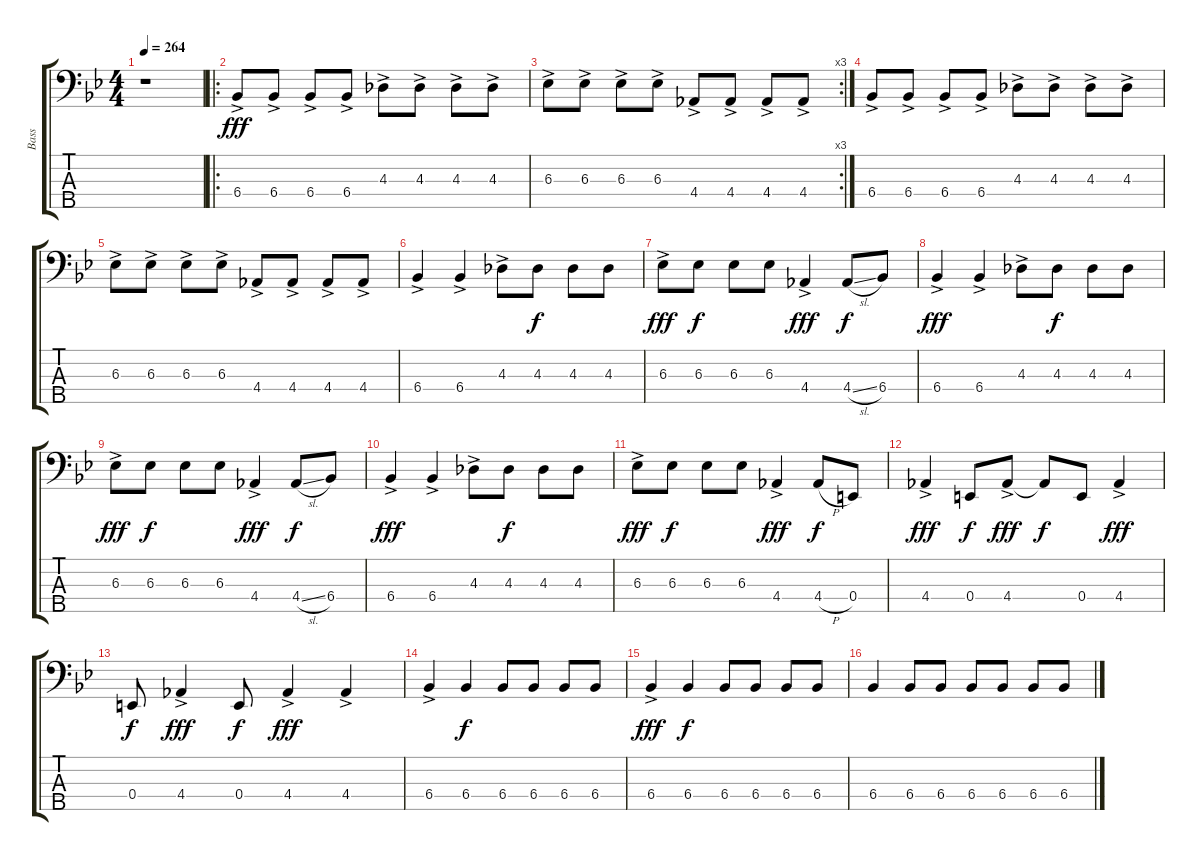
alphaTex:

\track ("Bass" "Bass") {instrument electricbasspick}
\staff {score tabs}
\tuning (G2 D2 A1 E1 B0) {hide}
\ts (4 4)
\tempo 264
\clef f4
\ks gminor
r.1{dy fff instrument electricbasspick} |
\ro
6.4{ac}.8 6.4{ac}.8 6.4{ac}.8 6.4{ac}.8 4.3{ac}.8 4.3{ac}.8 4.3{ac}.8 4.3{ac}.8 |
\rc 3
6.3{ac}.8 6.3{ac}.8 6.3{ac}.8 6.3{ac}.8 4.4{ac}.8 4.4{ac}.8 4.4{ac}.8 4.4{ac}.8 |
6.4{ac}.8 6.4{ac}.8 6.4{ac}.8 6.4{ac}.8 4.3{ac}.8 4.3{ac}.8 4.3{ac}.8 4.3{ac}.8 |
6.3{ac}.8 6.3{ac}.8 6.3{ac}.8 6.3{ac}.8 4.4{ac}.8 4.4{ac}.8 4.4{ac}.8 4.4{ac}.8 |
6.4{ac}.4 6.4{ac}.4 4.3{ac}.8 4.3.8{dy f} 4.3.8 4.3.8 |
6.3{ac}.8{dy fff} 6.3.8{dy f} 6.3.8 6.3.8 4.4{ac}.4{dy fff} 4.4{sl}.8{dy f} 6.4.8 |
6.4{ac}.4{dy fff} 6.4{ac}.4 4.3{ac}.8 4.3.8{dy f} 4.3.8 4.3.8 |
6.3{ac}.8{dy fff} 6.3.8{dy f} 6.3.8 6.3.8 4.4{ac}.4{dy fff} 4.4{sl}.8{dy f} 6.4.8 |
6.4{ac}.4{dy fff} 6.4{ac}.4 4.3{ac}.8 4.3.8{dy f} 4.3.8 4.3.8 |
6.3{ac}.8{dy fff} 6.3.8{dy f} 6.3.8 6.3.8 4.4{ac}.4{dy fff} 4.4{h}.8{dy f} 0.4.8 |
4.4{ac}.4{dy fff} 0.4.8{dy f} 4.4{ac}.8{dy fff} 4.4{t}.8{dy f} 0.4.8 4.4{ac}.4{dy fff} |
0.4.8{dy f} 4.4{ac}.4{dy fff} 0.4.8{dy f} 4.4{ac}.4{dy fff} 4.4{ac}.4 |
6.4{ac}.4 6.4.4{dy f} 6.4.8 6.4.8 6.4.8 6.4.8 |
6.4{ac}.4{dy fff} 6.4.4{dy f} 6.4.8 6.4.8 6.4.8 6.4.8 |
6.4.4 6.4.8 6.4.8 6.4.8 6.4.8 6.4.8 6.4.8
